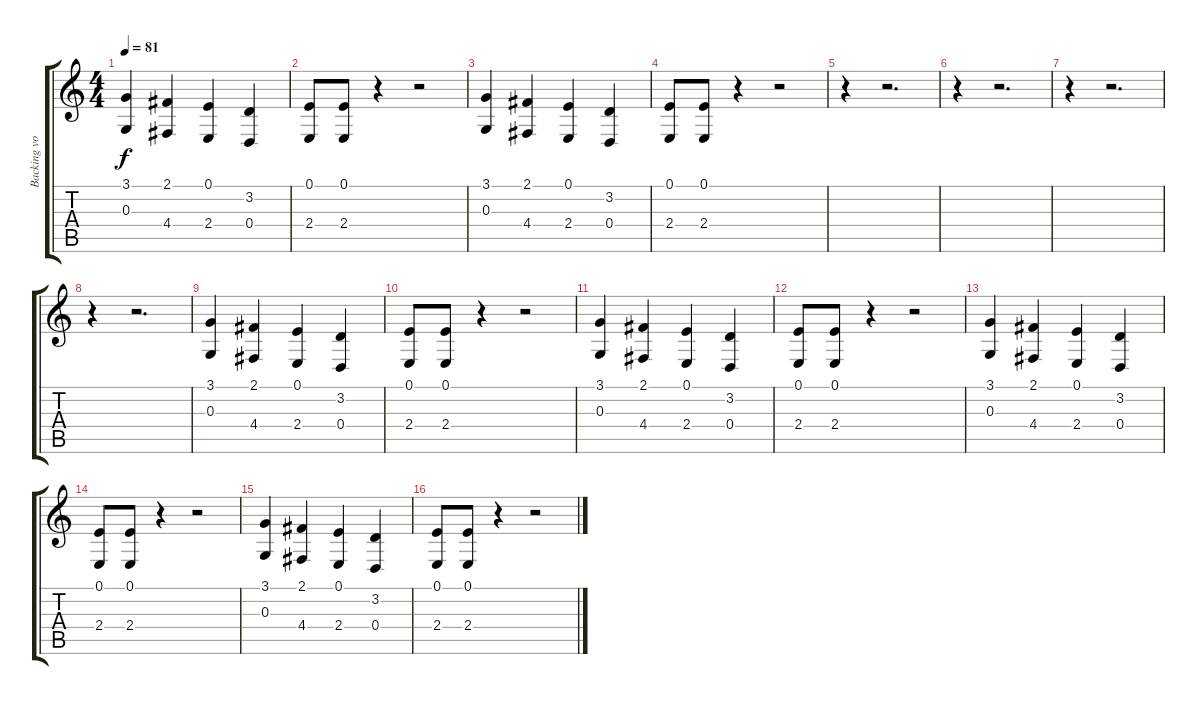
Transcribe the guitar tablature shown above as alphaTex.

\track ("Backing voice" "Backing vo") {instrument voiceoohs}
\staff {score tabs}
\tuning (E4 B3 G3 D3 A2 E2) {hide}
\ts (4 4)
\tempo 81
\clef g2
\ks c
(3.1 0.3).4{dy f} (2.1 4.4).4 (0.1 2.4).4 (3.2 0.4).4 |
(0.1 2.4).8 (0.1 2.4).8 r.4 r.2 |
(3.1 0.3).4 (2.1 4.4).4 (0.1 2.4).4 (3.2 0.4).4 |
(0.1 2.4).8 (0.1 2.4).8 r.4 r.2 |
r.4 r.2{d} |
r.4 r.2{d} |
r.4 r.2{d} |
r.4 r.2{d} |
(3.1 0.3).4 (2.1 4.4).4 (0.1 2.4).4 (3.2 0.4).4 |
(0.1 2.4).8 (0.1 2.4).8 r.4 r.2 |
(3.1 0.3).4 (2.1 4.4).4 (0.1 2.4).4 (3.2 0.4).4 |
(0.1 2.4).8 (0.1 2.4).8 r.4 r.2 |
(3.1 0.3).4 (2.1 4.4).4 (0.1 2.4).4 (3.2 0.4).4 |
(0.1 2.4).8 (0.1 2.4).8 r.4 r.2 |
(3.1 0.3).4 (2.1 4.4).4 (0.1 2.4).4 (3.2 0.4).4 |
(0.1 2.4).8 (0.1 2.4).8 r.4 r.2
